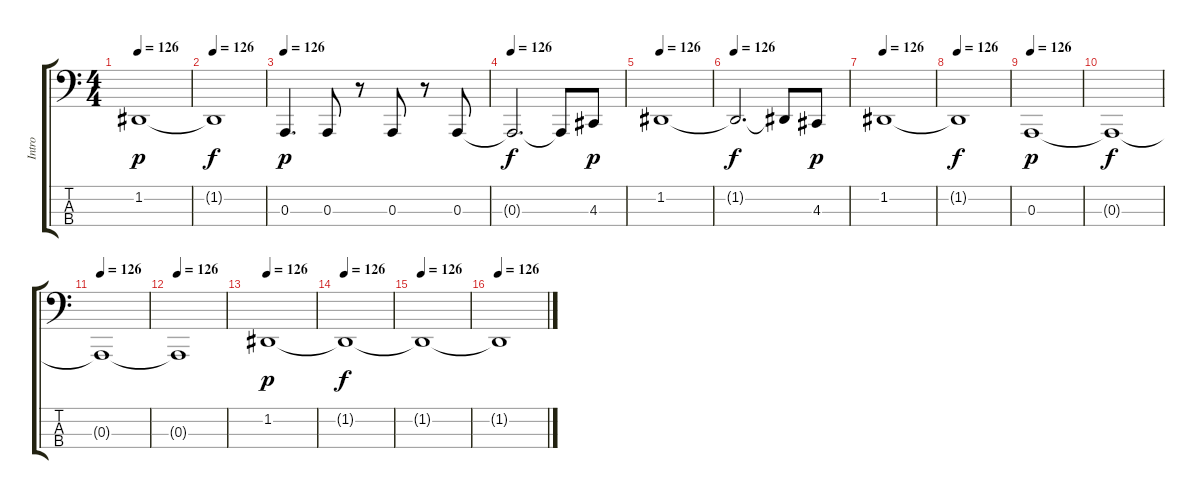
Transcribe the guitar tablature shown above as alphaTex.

\track ("Intro" "Intro") {instrument lead2sawtooth}
\staff {score tabs}
\tuning (G2 D2 A1 E1) {hide}
\ts (4 4)
\tempo 126
\clef f4
\ks c
1.2.1{dy p} |
\tempo 126
1.2{t}.1{dy f} |
\tempo 126
0.3.4{d dy p} 0.3.8 r.8 0.3.8 r.8 0.3.8 |
\tempo 126
0.3{t}.2{d dy f} 0.3{t}.8 4.3.8{dy p} |
\tempo 126
1.2.1 |
\tempo 126
1.2{t}.2{d dy f} 1.2{t}.8 4.3.8{dy p} |
\tempo 126
1.2.1 |
\tempo 126
1.2{t}.1{dy f} |
\tempo 126
0.3.1{dy p} |
0.3{t}.1{dy f} |
\tempo 126
0.3{t}.1 |
\tempo 126
0.3{t}.1 |
\tempo 126
1.2.1{dy p} |
\tempo 126
1.2{t}.1{dy f} |
\tempo 126
1.2{t}.1 |
\tempo 126
1.2{t}.1
